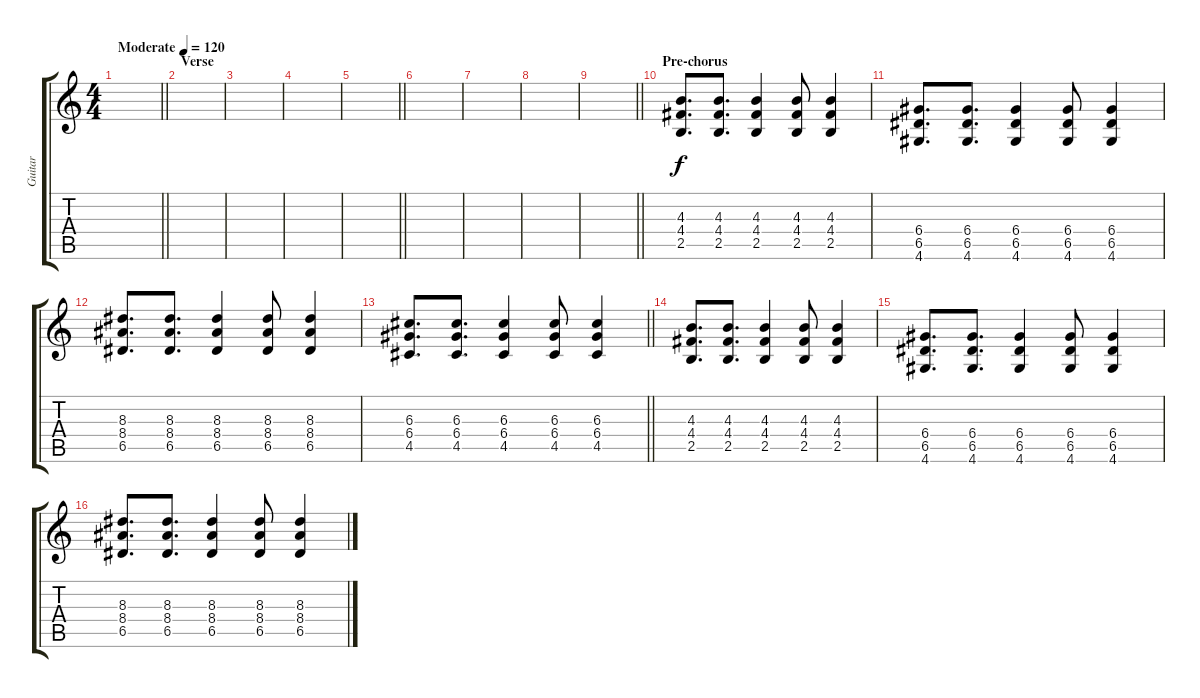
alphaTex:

\track ("Guitar" "Guitar") {instrument overdrivenguitar}
\staff {score tabs}
\tuning (E4 B3 G3 D3 A2 E2) {hide}
\ts (4 4)
\tempo (120 "Moderate")
\clef g2
\barLineRight lightlight
\ks c
|
\section ("" "Verse")
|
|
|
\barLineRight lightlight
|
|
|
|
\barLineRight lightlight
|
\section ("" "Pre-chorus")
(4.3 4.4 2.5).8{d} (4.3 4.4 2.5).8{d} (4.3 4.4 2.5).4 (4.3 4.4 2.5).8 (4.3 4.4 2.5).4 |
(6.4 6.5 4.6).8{d} (6.4 6.5 4.6).8{d} (6.4 6.5 4.6).4 (6.4 6.5 4.6).8 (6.4 6.5 4.6).4 |
(8.3 8.4 6.5).8{d} (8.3 8.4 6.5).8{d} (8.3 8.4 6.5).4 (8.3 8.4 6.5).8 (8.3 8.4 6.5).4 |
\barLineRight lightlight
(6.3 6.4 4.5).8{d} (6.3 6.4 4.5).8{d} (6.3 6.4 4.5).4 (6.3 6.4 4.5).8 (6.3 6.4 4.5).4 |
(4.3 4.4 2.5).8{d} (4.3 4.4 2.5).8{d} (4.3 4.4 2.5).4 (4.3 4.4 2.5).8 (4.3 4.4 2.5).4 |
(6.4 6.5 4.6).8{d} (6.4 6.5 4.6).8{d} (6.4 6.5 4.6).4 (6.4 6.5 4.6).8 (6.4 6.5 4.6).4 |
(8.3 8.4 6.5).8{d} (8.3 8.4 6.5).8{d} (8.3 8.4 6.5).4 (8.3 8.4 6.5).8 (8.3 8.4 6.5).4
